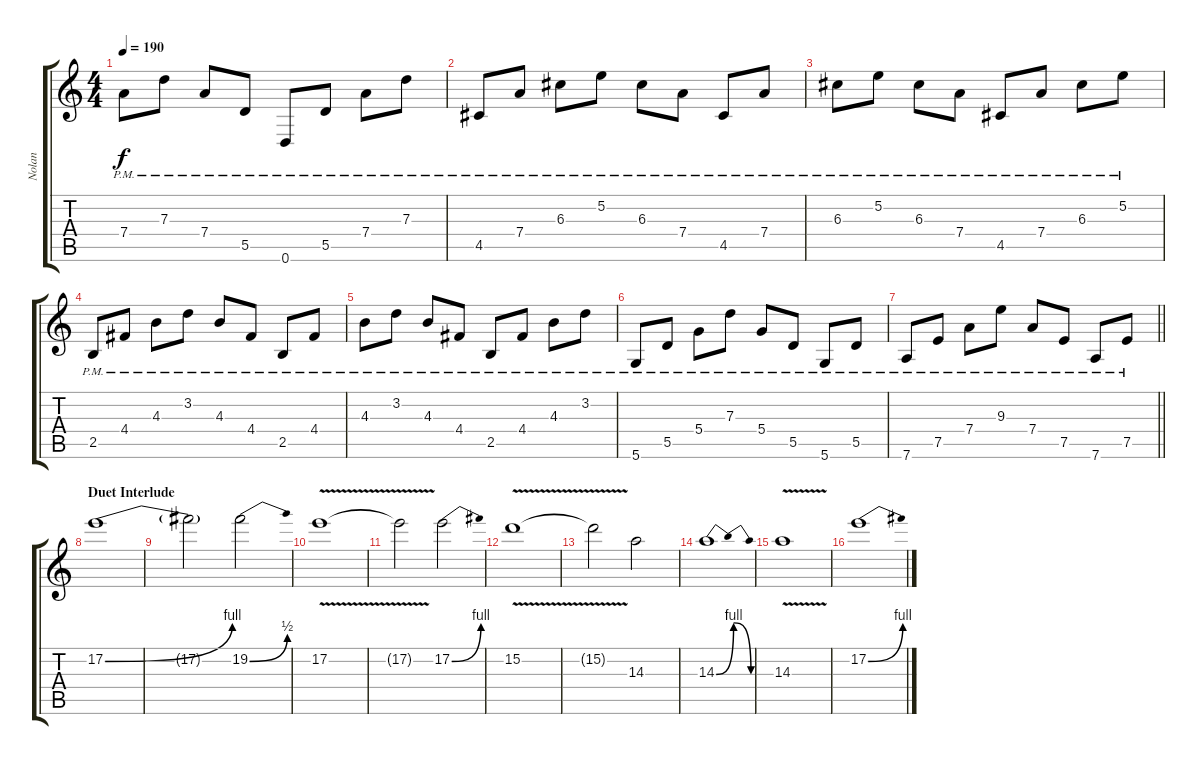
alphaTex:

\track ("Nolan" "Nolan") {instrument overdrivenguitar}
\staff {score tabs}
\tuning (E4 B3 G3 D3 A2 D2) {hide}
\ts (4 4)
\tempo 190
\clef g2
\ks c
7.4{pm}.8{dy f} 7.3{pm}.8 7.4{pm}.8 5.5{pm}.8 0.6{pm}.8 5.5{pm}.8 7.4{pm}.8 7.3{pm}.8 |
4.5{pm}.8 7.4{pm}.8 6.3{pm}.8 5.2{pm}.8 6.3{pm}.8 7.4{pm}.8 4.5{pm}.8 7.4{pm}.8 |
6.3{pm}.8 5.2{pm}.8 6.3{pm}.8 7.4{pm}.8 4.5{pm}.8 7.4{pm}.8 6.3{pm}.8 5.2{pm}.8 |
2.5{pm}.8 4.4{pm}.8 4.3{pm}.8 3.2{pm}.8 4.3{pm}.8 4.4{pm}.8 2.5{pm}.8 4.4{pm}.8 |
4.3{pm}.8 3.2{pm}.8 4.3{pm}.8 4.4{pm}.8 2.5{pm}.8 4.4{pm}.8 4.3{pm}.8 3.2{pm}.8 |
5.6{pm}.8 5.5{pm}.8 5.4{pm}.8 7.3{pm}.8 5.4{pm}.8 5.5{pm}.8 5.6{pm}.8 5.5{pm}.8 |
\barLineRight lightlight
7.6{pm}.8 7.5{pm}.8 7.4{pm}.8 9.3{pm}.8 7.4{pm}.8 7.5{pm}.8 7.6{pm}.8 7.5{pm}.8 |
\section ("" "Duet Interlude")
17.2{be (bend 0 0 60 4)}.1 |
17.2{t}.2 19.2{be (bend 0 0 60 2)}.2 |
17.2{v}.1 |
17.2{t}.2 17.2{be (bend 0 0 60 4)}.2 |
15.2{v}.1 |
15.2{t}.2 14.3.2 |
14.3{be (bendrelease 0 0 10 4 45 4 60 0)}.1 |
14.3{v}.1 |
17.2{be (bend 0 0 60 4)}.1
